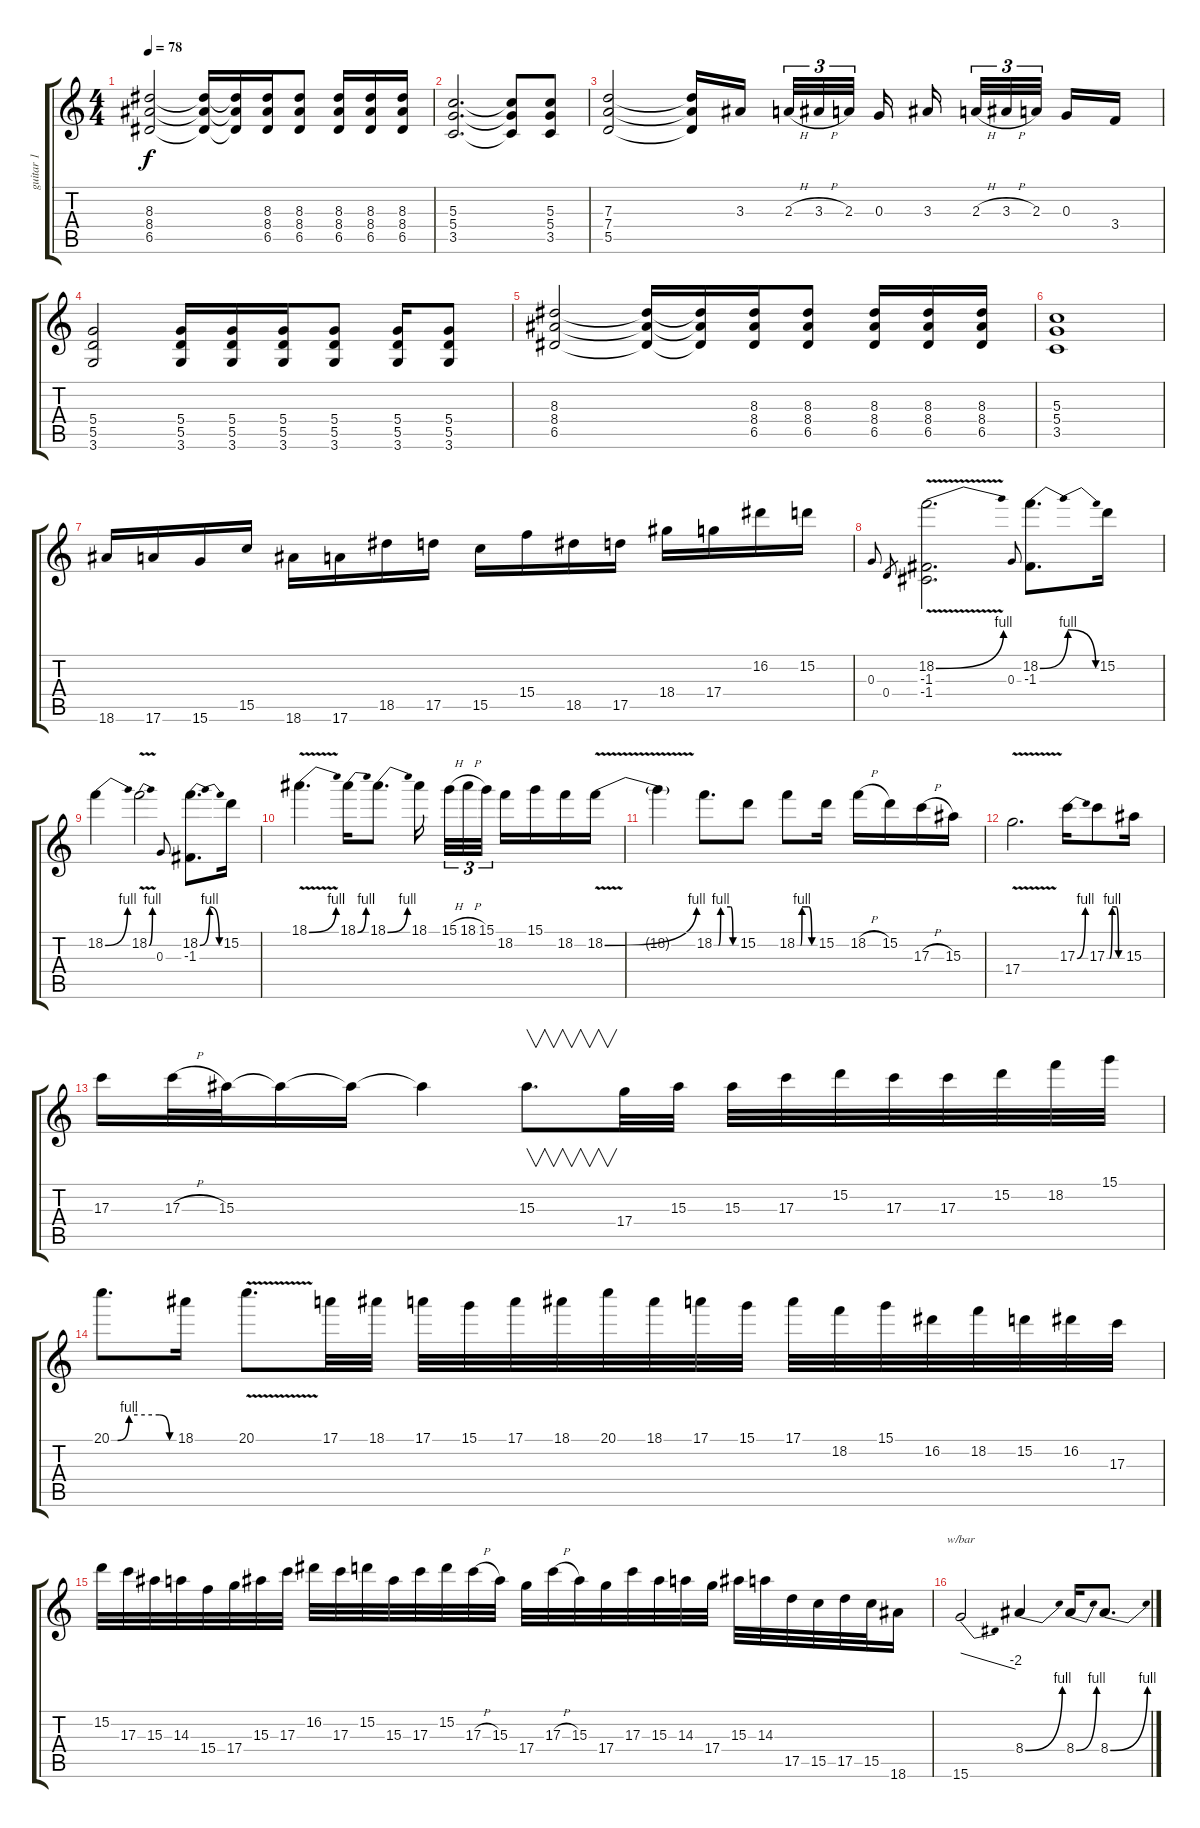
\track ("guitar 1" "guitar 1") {instrument overdrivenguitar}
\staff {score tabs}
\tuning (E4 B3 G3 D3 A2 E2) {hide}
\ts (4 4)
\tempo 78
\clef g2
\ks c
(8.3 8.4 6.5).2{dy f} (8.3{t} 8.4{t} 6.5{t}).16 (8.3{t} 8.4{t} 6.5{t}).16 (8.3 8.4 6.5).16 (8.3 8.4 6.5).8 (8.3 8.4 6.5).16 (8.3 8.4 6.5).16 (8.3 8.4 6.5).16 |
(5.3 5.4 3.5).2{d} (5.3{t} 5.4{t} 3.5{t}).8 (5.3 5.4 3.5).8 |
(7.3 7.4 5.5).2 (7.3{t} 7.4{t} 5.5{t}).16 3.3.16{beam splitsecondary} 2.3{h}.32{tu (3 2)} 3.3{h}.32{tu (3 2)} 2.3.32{tu (3 2) beam splitsecondary} 0.3.16 3.3.16{beam splitsecondary} 2.3{h}.32{tu (3 2)} 3.3{h}.32{tu (3 2)} 2.3.32{tu (3 2) beam splitsecondary} 0.3.16 3.4.16 |
(5.4 5.5 3.6).2 (5.4 5.5 3.6).16 (5.4 5.5 3.6).16 (5.4 5.5 3.6).16 (5.4 5.5 3.6).8 (5.4 5.5 3.6).16 (5.4 5.5 3.6).8 |
(8.3 8.4 6.5).2 (8.3{t} 8.4{t} 6.5{t}).16 (8.3{t} 8.4{t} 6.5{t}).16 (8.3 8.4 6.5).16 (8.3 8.4 6.5).8 (8.3 8.4 6.5).16 (8.3 8.4 6.5).16 (8.3 8.4 6.5).16 |
(5.3 5.4 3.5).1 |
18.6.16 17.6.16 15.6.16 15.5.16 18.6.16 17.6.16 18.5.16 17.5.16 15.5.16 15.4.16 18.5.16 17.5.16 18.4.16 17.4.16 16.2.16 15.2.16 |
0.3.16{gr onbeat} 0.4.16{gr} (18.2{be (bend 0 0 60 4) v} -1.3 -1.4).2{d} 0.3.8{gr onbeat} (18.2{be (bendrelease 0 0 15 4 40 4 60 0)} -1.3).8{d} 15.2.16 |
18.2{be (bend 0 0 60 4)}.4 18.2{be (bend 0 0 60 4) v}.2 0.3.8{gr onbeat} (18.2{be (bendrelease 0 0 15 4 40 4 60 0)} -1.3).8{d} 15.2.16 |
18.1{be (bend 0 0 60 4) v}.4{d} 18.1{be (bend 0 0 60 4)}.16 18.1{be (bend 0 0 60 4)}.8{d} 18.1.16{beam splitsecondary} 15.1{h}.32{tu (3 2)} 18.1{h}.32{tu (3 2)} 15.1.32{tu (3 2)} 18.2.16 15.1.16 18.2.16 18.2{be (bend 0 0 60 4) v}.16 |
18.2{t}.4 18.2{be (custom 0 0 12 0 18 4 45 4 51 0 60 0)}.8{d} 15.2.8 18.2{be (custom 0 0 12 0 17 4 40 4 50 0 60 0)}.8 15.2.16 18.2{h}.16 15.2.16 17.3{h}.16 15.3.16 |
17.4{v}.2{d} 17.3{be (bend 0 0 60 4)}.16 17.3{be (custom 0 0 11 0 21 4 37 4 46 0 60 0)}.8 15.3.16 |
17.3.16 17.3{h}.32 15.3.32 15.3{t}.16 15.3{t}.16 15.3{t}.4 15.3.8{v d} 17.4.32 15.3.32 15.3.32 17.3.32 15.2.32 17.3.32 17.3.32 15.2.32 18.2.32 15.1.32 |
20.1{be (custom 0 0 6 0 17 4 46 4 56 0 60 0)}.8{d} 18.1.16 20.1{v}.8{d} 17.1.32 18.1.32 17.1.32 15.1.32 17.1.32 18.1.32 20.1.32 18.1.32 17.1.32 15.1.32 17.1.32 18.2.32 15.1.32 16.2.32 18.2.32 15.2.32 16.2.32 17.3.32 |
15.2.32 17.3.32 15.3.32 14.3.32 15.4.32 17.4.32 15.3.32 17.3.32 16.2.32 17.3.32 15.2.32 15.3.32 17.3.32 15.2.32 17.3{h}.32 15.3.32 17.4.32 17.3{h}.32 15.3.32 17.4.32 17.3.32 15.3.32 14.3.32 17.4.32 15.3.32 14.3.32 17.5.32 15.5.32 17.5.32 15.5.32 18.6.16 |
15.6.2{tbe (dive default 0 0 60 -8)} 8.4{be (bend 0 0 60 4)}.4 8.4{be (bend 0 0 60 4)}.16 8.4{be (bend 0 0 60 4)}.8{d}
